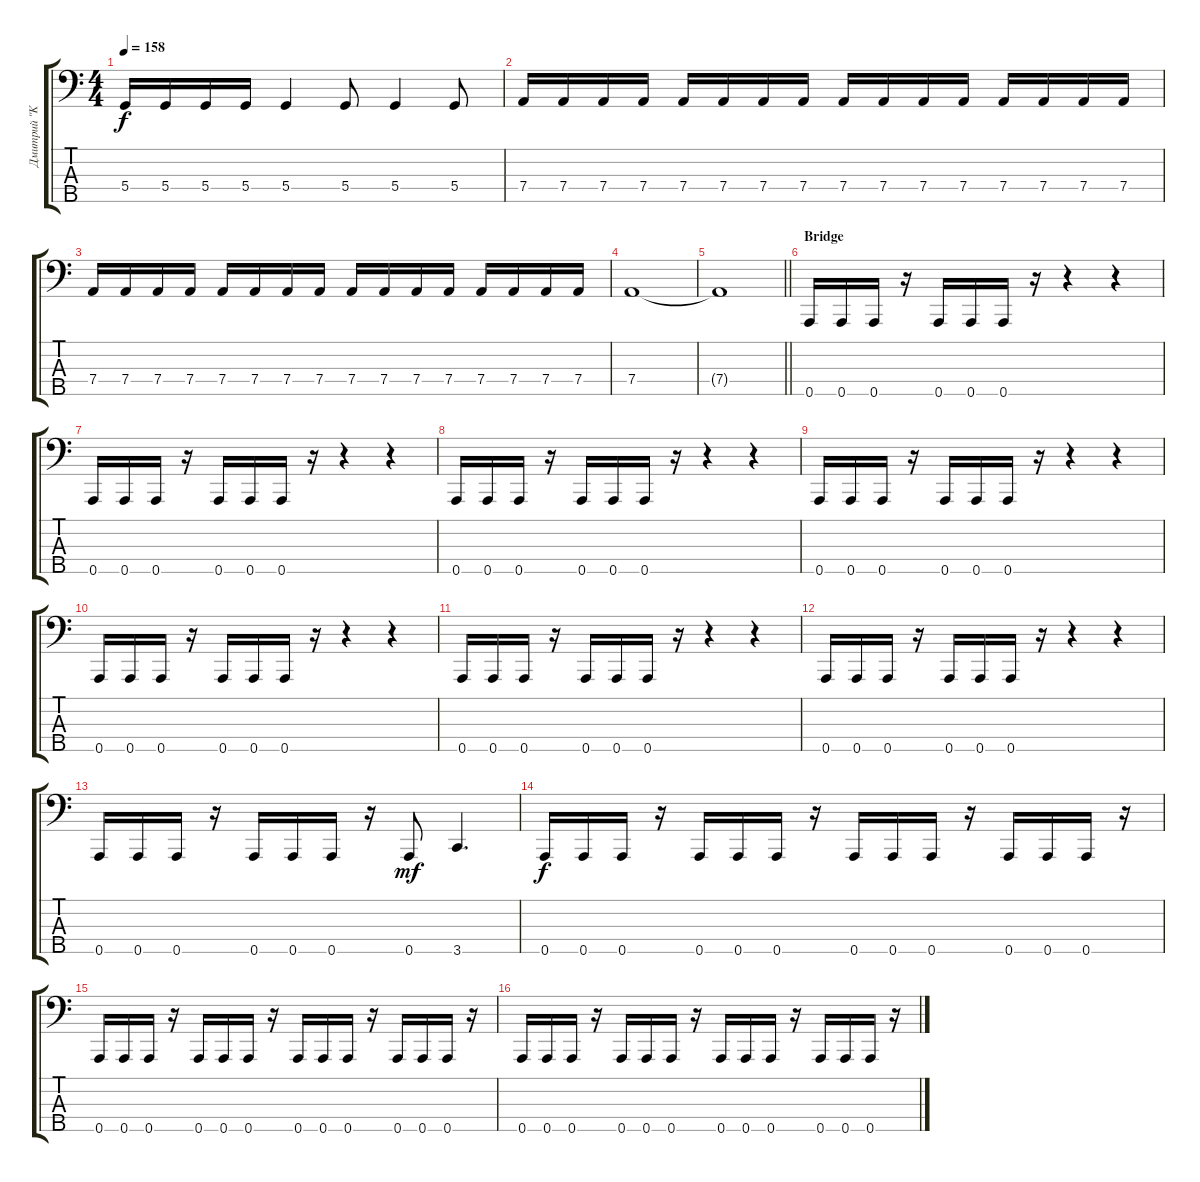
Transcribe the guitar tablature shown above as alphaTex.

\track ("Дмитрий \"Kawazu\" Голяшев" "Дмитрий \"K") {instrument electricbassfinger}
\staff {score tabs}
\tuning (F2 C2 G1 D1 A0) {hide}
\ts (4 4)
\tempo 158
\clef f4
\ks c
5.4.16{dy f} 5.4.16 5.4.16 5.4.16 5.4.4 5.4.8 5.4.4 5.4.8 |
7.4.16 7.4.16 7.4.16 7.4.16 7.4.16 7.4.16 7.4.16 7.4.16 7.4.16 7.4.16 7.4.16 7.4.16 7.4.16 7.4.16 7.4.16 7.4.16 |
7.4.16 7.4.16 7.4.16 7.4.16 7.4.16 7.4.16 7.4.16 7.4.16 7.4.16 7.4.16 7.4.16 7.4.16 7.4.16 7.4.16 7.4.16 7.4.16 |
7.4.1 |
\barLineRight lightlight
7.4{t}.1 |
\section ("" "Bridge")
0.5.16 0.5.16 0.5.16 r.16 0.5.16 0.5.16 0.5.16 r.16 r.4 r.4 |
0.5.16 0.5.16 0.5.16 r.16 0.5.16 0.5.16 0.5.16 r.16 r.4 r.4 |
0.5.16 0.5.16 0.5.16 r.16 0.5.16 0.5.16 0.5.16 r.16 r.4 r.4 |
0.5.16 0.5.16 0.5.16 r.16 0.5.16 0.5.16 0.5.16 r.16 r.4 r.4 |
0.5.16 0.5.16 0.5.16 r.16 0.5.16 0.5.16 0.5.16 r.16 r.4 r.4 |
0.5.16 0.5.16 0.5.16 r.16 0.5.16 0.5.16 0.5.16 r.16 r.4 r.4 |
0.5.16 0.5.16 0.5.16 r.16 0.5.16 0.5.16 0.5.16 r.16 r.4 r.4 |
0.5.16 0.5.16 0.5.16 r.16 0.5.16 0.5.16 0.5.16 r.16 0.5.8{dy mf} 3.5.4{d} |
0.5.16{dy f} 0.5.16 0.5.16 r.16 0.5.16 0.5.16 0.5.16 r.16 0.5.16 0.5.16 0.5.16 r.16 0.5.16 0.5.16 0.5.16 r.16 |
0.5.16 0.5.16 0.5.16 r.16 0.5.16 0.5.16 0.5.16 r.16 0.5.16 0.5.16 0.5.16 r.16 0.5.16 0.5.16 0.5.16 r.16 |
0.5.16 0.5.16 0.5.16 r.16 0.5.16 0.5.16 0.5.16 r.16 0.5.16 0.5.16 0.5.16 r.16 0.5.16 0.5.16 0.5.16 r.16
